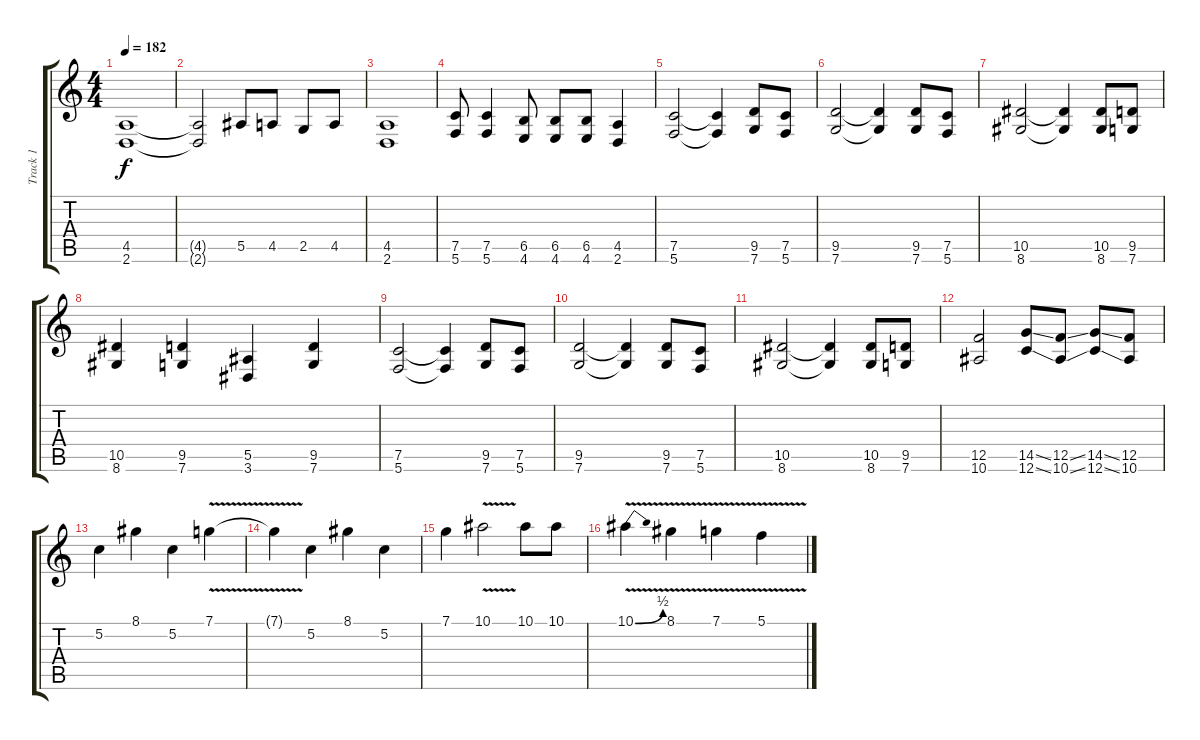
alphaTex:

\track ("Track 1" "Track 1") {instrument distortionguitar}
\staff {score tabs}
\tuning (C4 G3 Eb3 Bb2 F2 C2) {hide}
\ts (4 4)
\tempo 182
\clef g2
\ks c
(4.5 2.6).1{dy f} |
(4.5{t} 2.6{t}).2 5.5.8 4.5.8 2.5.8 4.5.8 |
(4.5 2.6).1 |
(7.5 5.6).8 (7.5 5.6).4 (6.5 4.6).8 (6.5 4.6).8 (6.5 4.6).8 (4.5 2.6).4 |
(7.5 5.6).2 (7.5{t} 5.6{t}).4 (9.5 7.6).8 (7.5 5.6).8 |
(9.5 7.6).2 (9.5{t} 7.6{t}).4 (9.5 7.6).8 (7.5 5.6).8 |
(10.5 8.6).2 (10.5{t} 8.6{t}).4 (10.5 8.6).8 (9.5 7.6).8 |
(10.5 8.6).4 (9.5 7.6).4 (5.5 3.6).4 (9.5 7.6).4 |
(7.5 5.6).2 (7.5{t} 5.6{t}).4 (9.5 7.6).8 (7.5 5.6).8 |
(9.5 7.6).2 (9.5{t} 7.6{t}).4 (9.5 7.6).8 (7.5 5.6).8 |
(10.5 8.6).2 (10.5{t} 8.6{t}).4 (10.5 8.6).8 (9.5 7.6).8 |
(12.5 10.6).2 (14.5{ss} 12.6{ss}).8 (12.5{ss} 10.6{ss}).8 (14.5{ss} 12.6{ss}).8 (12.5 10.6).8 |
5.2.4 8.1.4 5.2.4 7.1{v}.4 |
7.1{t}.4 5.2.4 8.1.4 5.2.4 |
7.1.4 10.1{v}.2 10.1.8 10.1.8 |
10.1{be (bend 0 0 60 2) v}.4 8.1{v}.4 7.1{v}.4 5.1{v}.4
